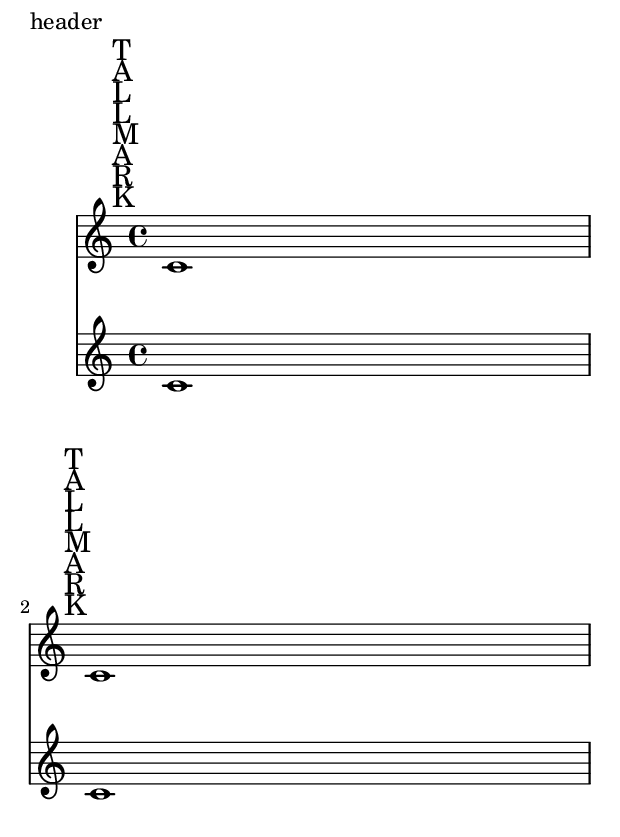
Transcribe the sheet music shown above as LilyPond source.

\version "2.13.4"

\header {
  texidoc = "The space taken up by rehearsal marks is correctly
accounted for, even though they live in the Score context."
}

#(set-default-paper-size "a6")

\book {
  \paper {
    oddHeaderMarkup = "header"
    ragged-last-bottom = ##f
  }
  \score {
    <<
      \new Staff { \mark \markup \column { T A L L M A R K } c'1 \break
		   \mark \markup \column { T A L L M A R K } c'1 }
      \new Staff { c'1 \break c'1 }
    >>
  }
}
